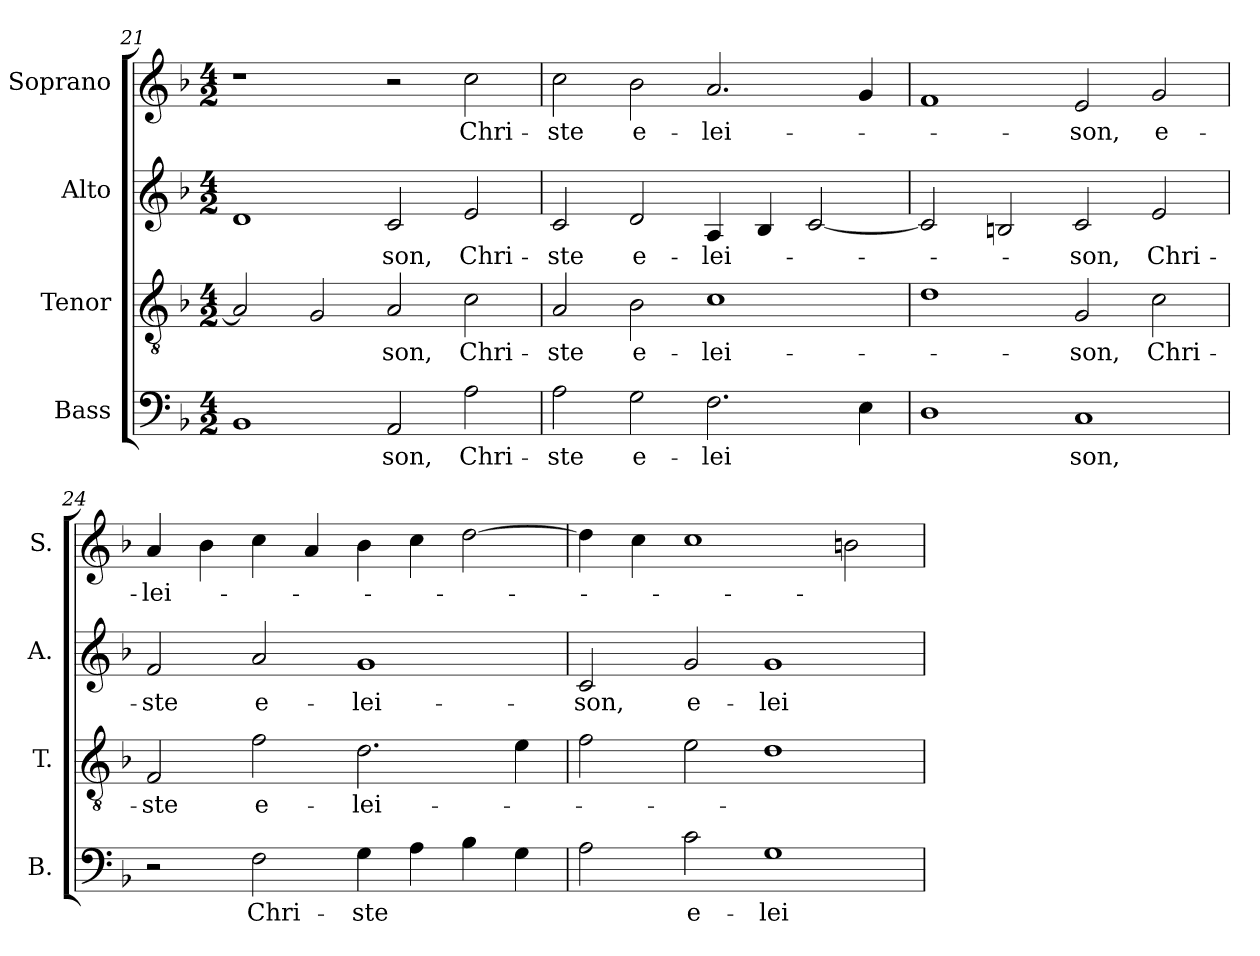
**kern	**text	**kern	**text	**kern	**text	**kern	**text
*part4	*part4	*part3	*part3	*part2	*part2	*part1	*part1
*staff4	*staff4	*staff3	*staff3	*staff2	*staff2	*staff1	*staff1
*I"Bass	*	*I"Tenor	*	*I"Alto	*	*I"Soprano	*
*I'B.	*	*I'T.	*	*I'A.	*	*I'S.	*
*clefF4	*	*clefGv2	*	*clefG2	*	*clefG2	*
*	*	*ITrd7c12	*	*	*	*	*
*k[b-]	*	*k[b-]	*	*k[b-]	*	*k[b-]	*
*F:	*	*F:	*	*F:	*	*F:	*
*M4/2	*	*M4/2	*	*M4/2	*	*M4/2	*
=21	=21	=21	=21	=21	=21	=21	=21
1BB-i	.	2AAi/]	.	1di	.	1r	.
.	.	2GGi/	.	.	.	.	.
!	!LO:LY:b:color=#000000	!	!	!	!	!	!
!	!	!	!LO:LY:b:color=#000000	!	!	!	!
!	!	!	!	!	!LO:LY:b:color=#000000	!	!
2AAi/	son,	2AAi/	-son,	2ci/	-son,	2r	.
!	!LO:LY:b:color=#000000	!	!	!	!	!	!
!	!	!	!LO:LY:b:color=#000000	!	!	!	!
!	!	!	!	!	!LO:LY:b:color=#000000	!	!
!	!	!	!	!	!	!	!LO:LY:b:color=#000000
2Ai\	Chri-	2Ci\	Chri-	2ei/	Chri-	2cci\	Chri-
=22	=22	=22	=22	=22	=22	=22	=22
!	!LO:LY:b:color=#000000	!	!	!	!	!	!
!	!	!	!LO:LY:b:color=#000000	!	!	!	!
!	!	!	!	!	!LO:LY:b:color=#000000	!	!
!	!	!	!	!	!	!	!LO:LY:b:color=#000000
2Ai\	-ste	2AAi/	-ste	2ci/	-ste	2cci\	-ste
!	!LO:LY:b:color=#000000	!	!	!	!	!	!
!	!	!	!LO:LY:b:color=#000000	!	!	!	!
!	!	!	!	!	!LO:LY:b:color=#000000	!	!
!	!	!	!	!	!	!	!LO:LY:b:color=#000000
2Gi\	e-	2BB-i\	e-	2di/	e-	2b-i\	e-
!	!LO:LY:b:color=#000000	!	!	!	!	!	!
!	!	!	!LO:LY:b:color=#000000	!	!	!	!
!	!	!	!	!	!LO:LY:b:color=#000000	!	!
!	!	!	!	!	!	!	!LO:LY:b:color=#000000
2.Fi\	-lei	1Ci	-lei-	4Ai/	-lei-	2.ai/	-lei-
.	.	.	.	4B-i/	.	.	.
.	.	.	.	[2ci/	.	.	.
4Ei\	.	.	.	.	.	4gi/	.
!!LO:LB:g=z
=23	=23	=23	=23	=23	=23	=23	=23
1Di	.	1Di	.	2ci/]	.	1fi	.
.	.	.	.	2Bni/	.	.	.
!	!LO:LY:b:color=#000000	!	!	!	!	!	!
!	!	!	!LO:LY:b:color=#000000	!	!	!	!
!	!	!	!	!	!LO:LY:b:color=#000000	!	!
!	!	!	!	!	!	!	!LO:LY:b:color=#000000
1Ci	son,	2GGi/	-son,	2ci/	-son,	2ei/	-son,
!	!	!	!LO:LY:b:color=#000000	!	!	!	!
!	!	!	!	!	!LO:LY:b:color=#000000	!	!
!	!	!	!	!	!	!	!LO:LY:b:color=#000000
.	.	2Ci\	Chri-	2ei/	Chri-	2gi/	e-
=24	=24	=24	=24	=24	=24	=24	=24
!	!	!	!LO:LY:b:color=#000000	!	!	!	!
!	!	!	!	!	!LO:LY:b:color=#000000	!	!
!	!	!	!	!	!	!	!LO:LY:b:color=#000000
2r	.	2FFi/	-ste	2fi/	-ste	4ai/	-lei-
.	.	.	.	.	.	4b-i\	.
!	!LO:LY:b:color=#000000	!	!	!	!	!	!
!	!	!	!LO:LY:b:color=#000000	!	!	!	!
!	!	!	!	!	!LO:LY:b:color=#000000	!	!
2Fi\	Chri-	2Fi\	e-	2ai/	e-	4cci\	.
.	.	.	.	.	.	4ai/	.
!	!LO:LY:b:color=#000000	!	!	!	!	!	!
!	!	!	!LO:LY:b:color=#000000	!	!	!	!
!	!	!	!	!	!LO:LY:b:color=#000000	!	!
4Gi\	-ste	2.Di\	-lei-	1gi	-lei-	4b-i\	.
4Ai\	.	.	.	.	.	4cci\	.
4B-i\	.	.	.	.	.	[2ddi\	.
4Gi\	.	4Ei\	.	.	.	.	.
=25	=25	=25	=25	=25	=25	=25	=25
!	!	!	!	!	!LO:LY:b:color=#000000	!	!
2Ai\	.	2Fi\	.	2ci/	-son,	4ddi\]	.
.	.	.	.	.	.	4cci\	.
!	!LO:LY:b:color=#000000	!	!	!	!	!	!
!	!	!	!	!	!LO:LY:b:color=#000000	!	!
2ci\	e-	2Ei\	.	2gi/	e-	1cci	.
!	!LO:LY:b:color=#000000	!	!	!	!	!	!
!	!	!	!	!	!LO:LY:b:color=#000000	!	!
1Gi	-lei-	1Di	.	1gi	-lei-	.	.
.	.	.	.	.	.	2bni\	.
=	=	=	=	=	=	=	=
*-	*-	*-	*-	*-	*-	*-	*-
